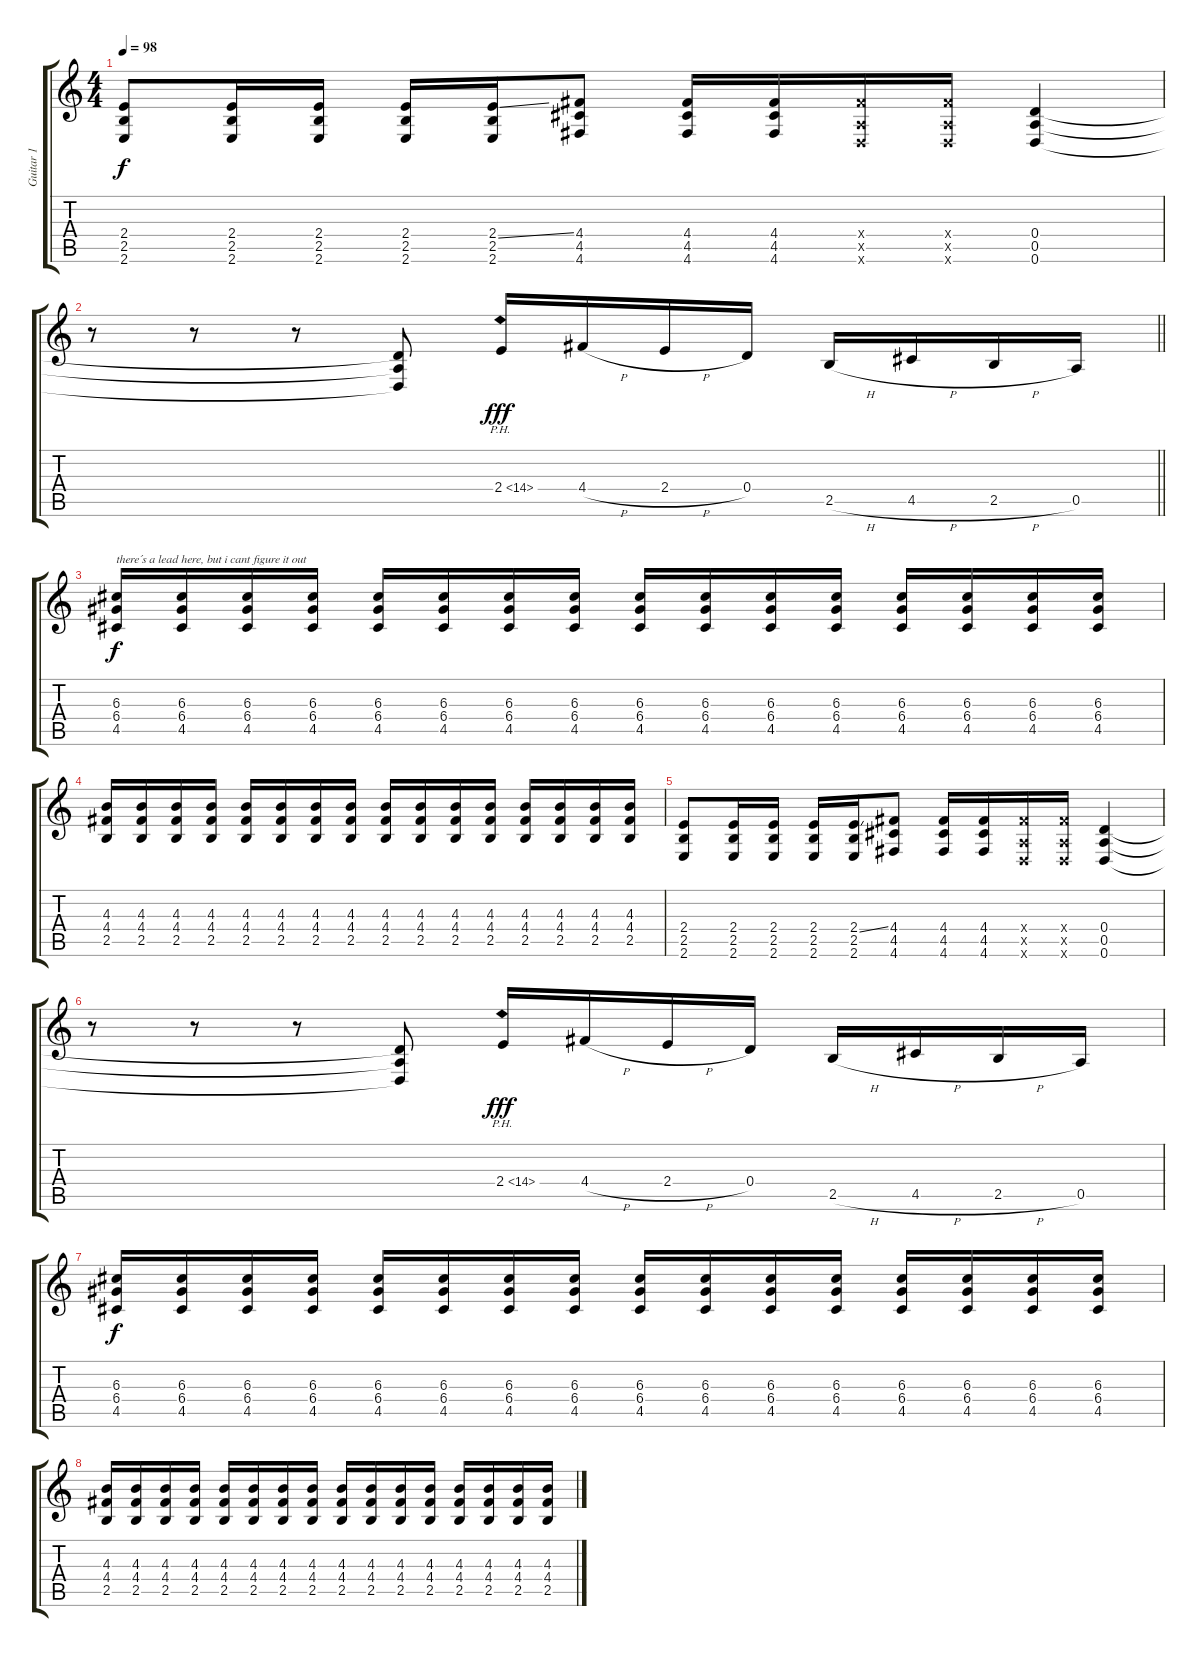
\track ("Guitar 1" "Guitar 1") {instrument overdrivenguitar}
\staff {score tabs}
\tuning (E4 B3 G3 D3 A2 D2) {hide}
\ts (4 4)
\tempo 98
\clef g2
\ks c
(2.4 2.5 2.6).8{dy f} (2.4 2.5 2.6).16 (2.4 2.5 2.6).16 (2.4 2.5 2.6).16 (2.4{ss} 2.5 2.6).16 (4.4 4.5 4.6).8 (4.4 4.5 4.6).16 (4.4 4.5 4.6).16 (4.4{x} 0.5{x} 0.6{x}).16 (4.4{x} 0.5{x} 0.6{x}).16 (0.4 0.5 0.6).4 |
\barLineRight lightlight
r.8 r.8 r.8 (0.4{t} 0.5{t} 0.6{t}).8 2.4{ph 12}.16{dy fff} 4.4{h}.16 2.4{h}.16 0.4.16 2.5{h}.16 4.5{h}.16 2.5{h}.16 0.5.16 |
(6.3 6.4 4.5).16{txt "there´s a lead here, but i cant figure it out" dy f} (6.3 6.4 4.5).16 (6.3 6.4 4.5).16 (6.3 6.4 4.5).16 (6.3 6.4 4.5).16 (6.3 6.4 4.5).16 (6.3 6.4 4.5).16 (6.3 6.4 4.5).16 (6.3 6.4 4.5).16 (6.3 6.4 4.5).16 (6.3 6.4 4.5).16 (6.3 6.4 4.5).16 (6.3 6.4 4.5).16 (6.3 6.4 4.5).16 (6.3 6.4 4.5).16 (6.3 6.4 4.5).16 |
(4.3 4.4 2.5).16 (4.3 4.4 2.5).16 (4.3 4.4 2.5).16 (4.3 4.4 2.5).16 (4.3 4.4 2.5).16 (4.3 4.4 2.5).16 (4.3 4.4 2.5).16 (4.3 4.4 2.5).16 (4.3 4.4 2.5).16 (4.3 4.4 2.5).16 (4.3 4.4 2.5).16 (4.3 4.4 2.5).16 (4.3 4.4 2.5).16 (4.3 4.4 2.5).16 (4.3 4.4 2.5).16 (4.3 4.4 2.5).16 |
(2.4 2.5 2.6).8 (2.4 2.5 2.6).16 (2.4 2.5 2.6).16 (2.4 2.5 2.6).16 (2.4{ss} 2.5 2.6).16 (4.4 4.5 4.6).8 (4.4 4.5 4.6).16 (4.4 4.5 4.6).16 (4.4{x} 0.5{x} 0.6{x}).16 (4.4{x} 0.5{x} 0.6{x}).16 (0.4 0.5 0.6).4 |
r.8 r.8 r.8 (0.4{t} 0.5{t} 0.6{t}).8 2.4{ph 12}.16{dy fff} 4.4{h}.16 2.4{h}.16 0.4.16 2.5{h}.16 4.5{h}.16 2.5{h}.16 0.5.16 |
(6.3 6.4 4.5).16{dy f} (6.3 6.4 4.5).16 (6.3 6.4 4.5).16 (6.3 6.4 4.5).16 (6.3 6.4 4.5).16 (6.3 6.4 4.5).16 (6.3 6.4 4.5).16 (6.3 6.4 4.5).16 (6.3 6.4 4.5).16 (6.3 6.4 4.5).16 (6.3 6.4 4.5).16 (6.3 6.4 4.5).16 (6.3 6.4 4.5).16 (6.3 6.4 4.5).16 (6.3 6.4 4.5).16 (6.3 6.4 4.5).16 |
(4.3 4.4 2.5).16 (4.3 4.4 2.5).16 (4.3 4.4 2.5).16 (4.3 4.4 2.5).16 (4.3 4.4 2.5).16 (4.3 4.4 2.5).16 (4.3 4.4 2.5).16 (4.3 4.4 2.5).16 (4.3 4.4 2.5).16 (4.3 4.4 2.5).16 (4.3 4.4 2.5).16 (4.3 4.4 2.5).16 (4.3 4.4 2.5).16 (4.3 4.4 2.5).16 (4.3 4.4 2.5).16 (4.3 4.4 2.5).16
